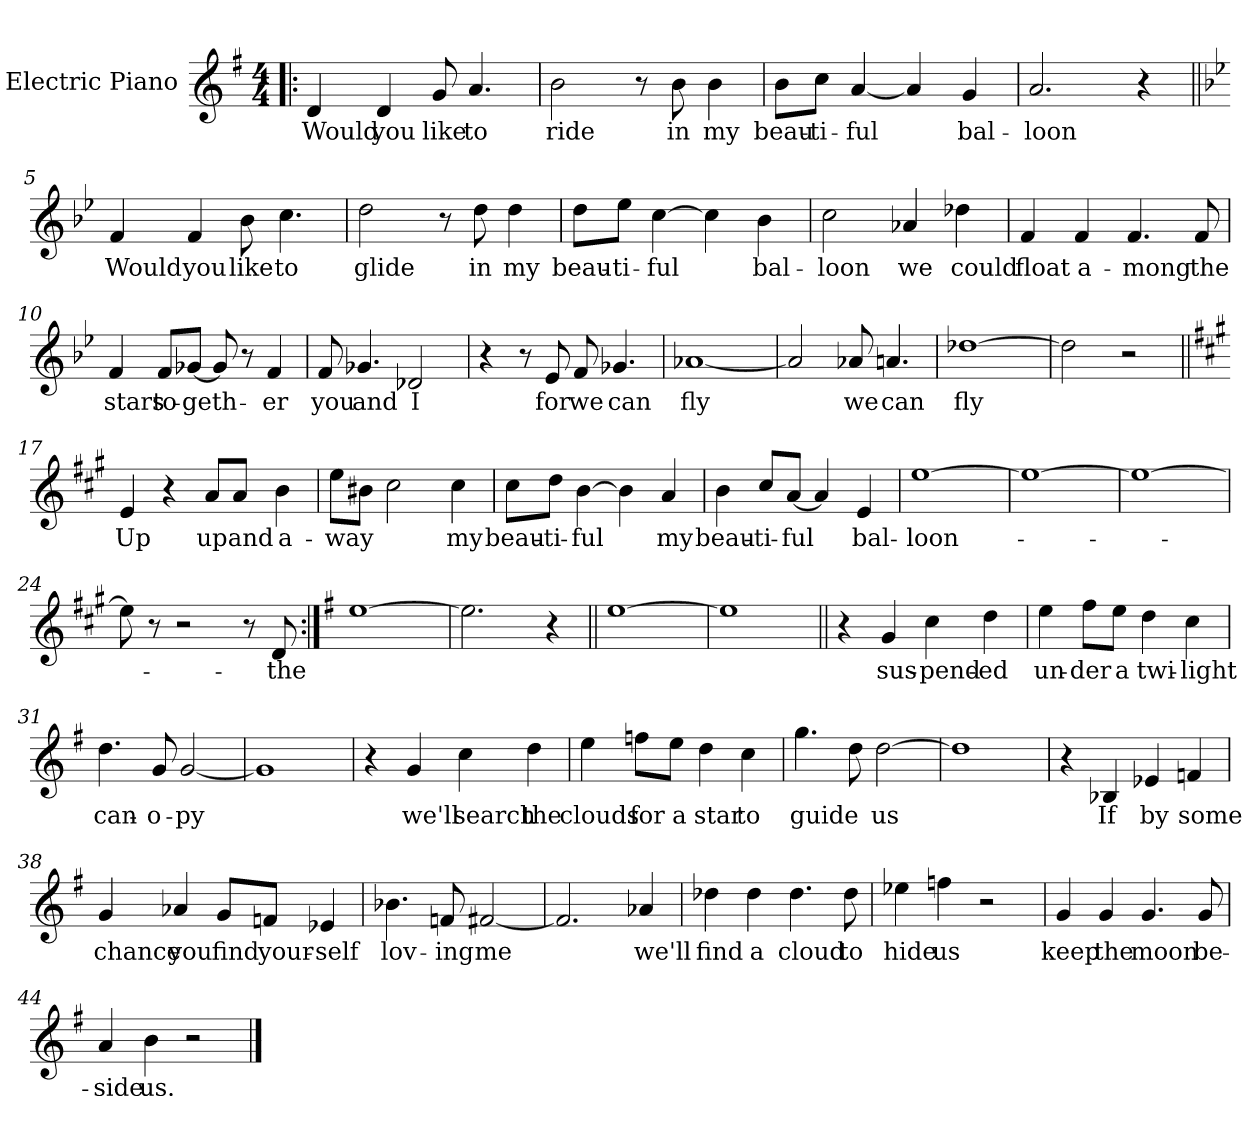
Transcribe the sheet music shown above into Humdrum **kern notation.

**kern	**text
*part1	*part1
*staff1	*staff1
*I"Electric Piano	*
*I'E.Pno	*
*clefG2	*
*k[f#]	*
*G:	*
*M4/4	*
=1!|:	=1!|:
4d/	Would
4d/	you
8g/	like
4.a/	to
=2	=2
2b\	ride
8r	.
8b\	in
4b\	my
=3	=3
8b\L	beau-
8cc\J	ti-
[4a/	-ful
4a/]	.
4g/	bal-
=4	=4
2.a/	loon
4r	.
!!LO:LB:g=z
=5||	=5||
*k[b-e-]	*
*B-:	*
4f/	Would
4f/	you
8b-\	like
4.cc\	to
=6	=6
2dd\	glide
8r	.
8dd\	in
4dd\	my
=7	=7
8dd\L	beau-
8ee-\J	-ti-
[4cc\	-ful
4cc\]	.
4b-\	bal-
=8	=8
2cc\	-loon
4a-X/	we
4dd-X\	could
!!LO:LB:g=z
=9	=9
4f/	float
4f/	a-
4.f/	-mong
8f/	the
=10	=10
4f/	stars
8f/L	to-
[8g-X/J	-geth-
8g-/]	.
8r	.
4f/	er
=11	=11
8f/	you
4.g-X/	and
2d-X/	I
=12	=12
4r	.
8r	.
8e-/	for
8f/	we
4.g-X/	can
!!LO:LB:g=z
=13	=13
[1a-X	fly
=14	=14
2a-/]	.
8a-/	we
4.an/	can
=15	=15
[1dd-X	fly
=16	=16
2dd-\]	.
2r	.
!!LO:LB:g=z
=17||	=17||
*k[f#c#g#]	*
*A:	*
4e/	Up
4r	.
8a/L	up
8a/J	and
4b\	a-
=18	=18
8ee\L	-way
8b#X\J	.
2cc#\	.
4cc#\	my
=19	=19
8cc#\L	beau-
8dd\J	-ti-
[4b\	-ful
4b\]	.
4a/	my
=20	=20
4b\	beau-
8cc#/L	-ti-
[8a/J	-ful
4a/]	.
4e/	bal-
!!LO:LB:g=z
=21	=21
[1ee	-loon-
=22	=22
1ee_	.
=23	=23
1ee_	.
=24	=24
8ee\]	.
8r	.
2r	.
8r	.
8d/	the
!!LO:LB:g=z
=25:|!	=25:|!
*k[f#]	*
*G:	*
[1ee	.
=26	=26
2.ee\]	.
4r	.
=27||	=27||
[1ee	.
=28	=28
1ee]	.
=29||	=29||
4r	.
4g/	sus-
4cc\	-pend-
4dd\	-ed
=30	=30
4ee\	un-
8ff#\L	-der
8ee\J	a
4dd\	twi-
4cc\	-light
=31	=31
4.dd\	can-
8g/	-o-
[2g/	-py
=32	=32
1g]	.
!!LO:LB:g=z
=33	=33
4r	.
4g/	we'll
4cc\	search
4dd\	the
=34	=34
4ee\	clouds
8ffn\L	for
8ee\J	a
4dd\	star
4cc\	to
=35	=35
4.gg\	guide
8dd\	.
[2dd\	us
=36	=36
1dd]	.
=37	=37
4r	.
4B-X/	If
4e-X/	by
4fn/	some
=38	=38
4g/	chance
4a-X/	you
8g/L	find
8fn/J	your-
4e-X/	-self
!!LO:LB:g=z
=39	=39
4.b-X\	lov-
8fn/	-ing
[2f#X/	me
=40	=40
2.f#/]	.
4a-X/	we'll
=41	=41
4dd-X\	find
4dd-\	a
4.dd-\	cloud
8dd-\	to
=42	=42
4ee-X\	hide
4ffn\	us
2r	.
=43	=43
4g/	keep
4g/	the
4.g/	moon
8g/	be-
=44	=44
4a/	-side
4b\	us.
2r	.
==	==
*-	*-
